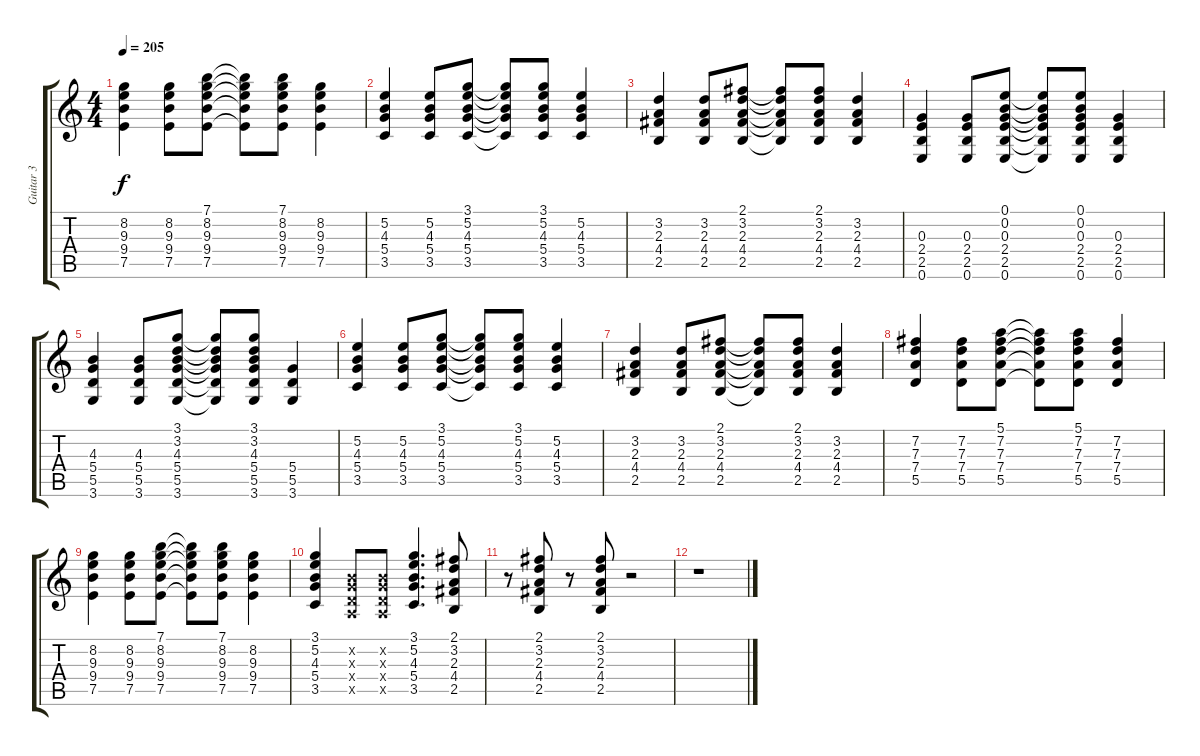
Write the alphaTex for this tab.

\track ("Guitar 3" "Guitar 3") {instrument distortionguitar}
\staff {score tabs}
\tuning (E4 B3 G3 D3 A2 E2) {hide}
\ts (4 4)
\tempo 205
\clef g2
\ks c
(8.2 9.3 9.4 7.5).4{dy f} (8.2 9.3 9.4 7.5).8 (7.1 8.2 9.3 9.4 7.5).8 (7.1{t} 8.2{t} 9.3{t} 9.4{t} 7.5{t}).8 (7.1 8.2 9.3 9.4 7.5).8 (8.2 9.3 9.4 7.5).4 |
(5.2 4.3 5.4 3.5).4 (5.2 4.3 5.4 3.5).8 (3.1 5.2 4.3 5.4 3.5).8 (3.1{t} 5.2{t} 4.3{t} 5.4{t} 3.5{t}).8 (3.1 5.2 4.3 5.4 3.5).8 (5.2 4.3 5.4 3.5).4 |
(3.2 2.3 4.4 2.5).4 (3.2 2.3 4.4 2.5).8 (2.1 3.2 2.3 4.4 2.5).8 (2.1{t} 3.2{t} 2.3{t} 4.4{t} 2.5{t}).8 (2.1 3.2 2.3 4.4 2.5).8 (3.2 2.3 4.4 2.5).4 |
(0.3 2.4 2.5 0.6).4 (0.3 2.4 2.5 0.6).8 (0.1 0.2 0.3 2.4 2.5 0.6).8 (0.1{t} 0.2{t} 0.3{t} 2.4{t} 2.5{t} 0.6{t}).8 (0.1 0.2 0.3 2.4 2.5 0.6).8 (0.3 2.4 2.5 0.6).4 |
(4.3 5.4 5.5 3.6).4 (4.3 5.4 5.5 3.6).8 (3.1 3.2 4.3 5.4 5.5 3.6).8 (3.1{t} 3.2{t} 4.3{t} 5.4{t} 5.5{t} 3.6{t}).8 (3.1 3.2 4.3 5.4 5.5 3.6).8 (5.4 5.5 3.6).4 |
(5.2 4.3 5.4 3.5).4 (5.2 4.3 5.4 3.5).8 (3.1 5.2 4.3 5.4 3.5).8 (3.1{t} 5.2{t} 4.3{t} 5.4{t} 3.5{t}).8 (3.1 5.2 4.3 5.4 3.5).8 (5.2 4.3 5.4 3.5).4 |
(3.2 2.3 4.4 2.5).4 (3.2 2.3 4.4 2.5).8 (2.1 3.2 2.3 4.4 2.5).8 (2.1{t} 3.2{t} 2.3{t} 4.4{t} 2.5{t}).8 (2.1 3.2 2.3 4.4 2.5).8 (3.2 2.3 4.4 2.5).4 |
(7.2 7.3 7.4 5.5).4 (7.2 7.3 7.4 5.5).8 (5.1 7.2 7.3 7.4 5.5).8 (5.1{t} 7.2{t} 7.3{t} 7.4{t} 5.5{t}).8 (5.1 7.2 7.3 7.4 5.5).8 (7.2 7.3 7.4 5.5).4 |
(8.2 9.3 9.4 7.5).4 (8.2 9.3 9.4 7.5).8 (7.1 8.2 9.3 9.4 7.5).8 (7.1{t} 8.2{t} 9.3{t} 9.4{t} 7.5{t}).8 (7.1 8.2 9.3 9.4 7.5).8 (8.2 9.3 9.4 7.5).4 |
(3.1 5.2 4.3 5.4 3.5).4 (0.2{x} 0.3{x} 0.4{x} 0.5{x}).8 (0.2{x} 0.3{x} 0.4{x} 0.5{x}).8 (3.1 5.2 4.3 5.4 3.5).4{d} (2.1 3.2 2.3 4.4 2.5).8 |
r.8 (2.1 3.2 2.3 4.4 2.5).8 r.8 (2.1 3.2 2.3 4.4 2.5).8 r.2 |
r.1
